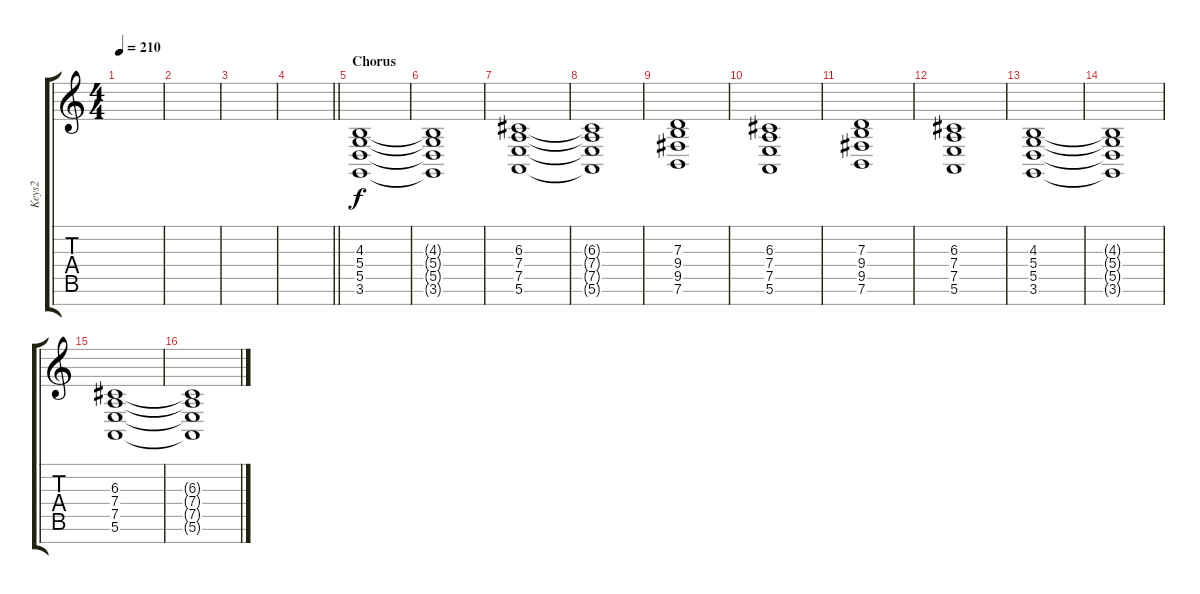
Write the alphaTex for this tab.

\track ("Keys2" "Keys2") {instrument lead2sawtooth}
\staff {score tabs}
\tuning (E4 B3 G3 D3 A2 E2 B1) {hide}
\ts (4 4)
\tempo 210
\clef g2
\ks c
|
|
|
\barLineRight lightlight
|
\section ("" "Chorus")
(4.3 5.4 5.5 3.6).1 |
(4.3{t} 5.4{t} 5.5{t} 3.6{t}).1 |
(6.3 7.4 7.5 5.6).1 |
(6.3{t} 7.4{t} 7.5{t} 5.6{t}).1 |
(7.3 9.4 9.5 7.6).1 |
(6.3 7.4 7.5 5.6).1 |
(7.3 9.4 9.5 7.6).1 |
(6.3 7.4 7.5 5.6).1 |
(4.3 5.4 5.5 3.6).1 |
(4.3{t} 5.4{t} 5.5{t} 3.6{t}).1 |
(6.3 7.4 7.5 5.6).1 |
(6.3{t} 7.4{t} 7.5{t} 5.6{t}).1
